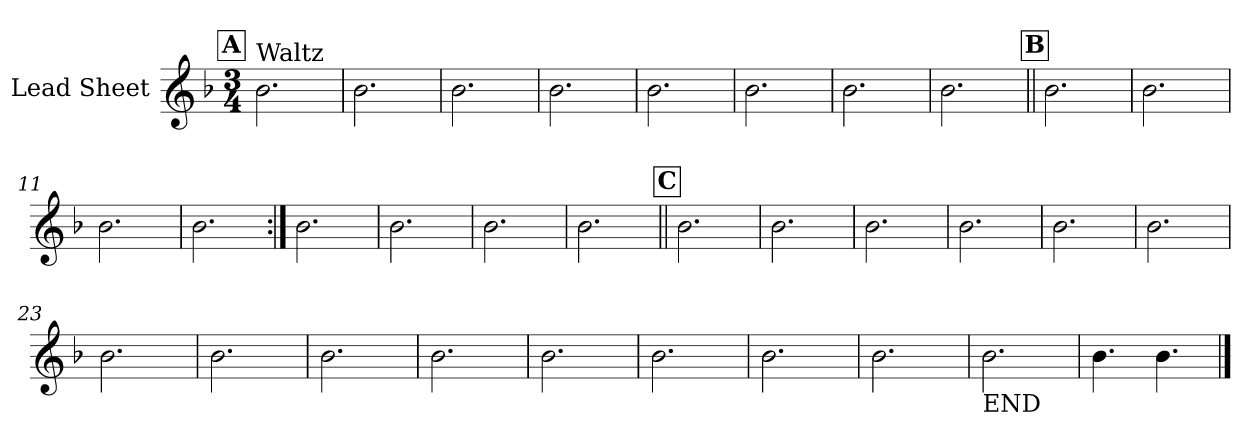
**kern
*part1
*staff1
*I"Lead Sheet
*clefG2
*k[b-]
*F:
*M3/4
!!LO:REH:place=s1:a:fs=14:t=A
=1
!LO:TX:a:t=Waltz
2.b-\
=2
2.b-\
=3
2.b-\
=4
2.b-\
!!LO:LB:g=z
=5
2.b-\
=6
2.b-\
=7
2.b-\
=8
2.b-\
!!LO:LB:g=z
!!LO:REH:place=s1:a:fs=14:t=B
=9||
2.b-\
=10
2.b-\
=11
2.b-\
=12
2.b-\
!!LO:LB:g=z
=13:|!
2.b-\
=14
2.b-\
=15
2.b-\
=16
2.b-\
!!LO:LB:g=z
!!LO:REH:place=s1:a:fs=14:t=C
=17||
2.b-\
=18
2.b-\
=19
2.b-\
=20
2.b-\
!!LO:LB:g=z
=21
2.b-\
=22
2.b-\
=23
2.b-\
=24
2.b-\
!!LO:LB:g=z
=25
2.b-\
=26
2.b-\
=27
2.b-\
=28
2.b-\
!!LO:LB:g=z
=29
2.b-\
=30
2.b-\
=31
!LO:TX:b:t=END
2.b-\
=32
4.b-\
4.b-\
==
*-
